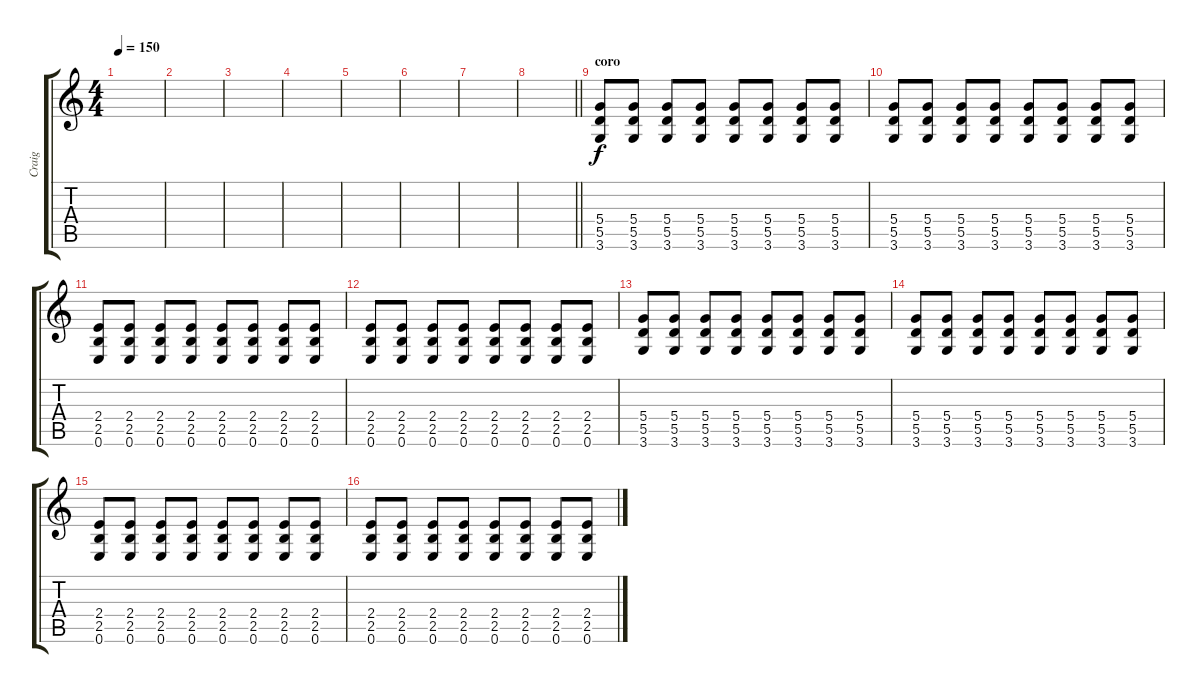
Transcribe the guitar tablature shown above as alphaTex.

\track ("Craig" "Craig") {instrument distortionguitar}
\staff {score tabs}
\tuning (E4 B3 G3 D3 A2 E2) {hide}
\ts (4 4)
\tempo 150
\clef g2
\ks c
|
|
|
|
|
|
|
\barLineRight lightlight
|
\section ("" "coro")
(5.4 5.5 3.6).8 (5.4 5.5 3.6).8 (5.4 5.5 3.6).8 (5.4 5.5 3.6).8 (5.4 5.5 3.6).8 (5.4 5.5 3.6).8 (5.4 5.5 3.6).8 (5.4 5.5 3.6).8 |
(5.4 5.5 3.6).8 (5.4 5.5 3.6).8 (5.4 5.5 3.6).8 (5.4 5.5 3.6).8 (5.4 5.5 3.6).8 (5.4 5.5 3.6).8 (5.4 5.5 3.6).8 (5.4 5.5 3.6).8 |
(2.4 2.5 0.6).8 (2.4 2.5 0.6).8 (2.4 2.5 0.6).8 (2.4 2.5 0.6).8 (2.4 2.5 0.6).8 (2.4 2.5 0.6).8 (2.4 2.5 0.6).8 (2.4 2.5 0.6).8 |
(2.4 2.5 0.6).8 (2.4 2.5 0.6).8 (2.4 2.5 0.6).8 (2.4 2.5 0.6).8 (2.4 2.5 0.6).8 (2.4 2.5 0.6).8 (2.4 2.5 0.6).8 (2.4 2.5 0.6).8 |
(5.4 5.5 3.6).8 (5.4 5.5 3.6).8 (5.4 5.5 3.6).8 (5.4 5.5 3.6).8 (5.4 5.5 3.6).8 (5.4 5.5 3.6).8 (5.4 5.5 3.6).8 (5.4 5.5 3.6).8 |
(5.4 5.5 3.6).8 (5.4 5.5 3.6).8 (5.4 5.5 3.6).8 (5.4 5.5 3.6).8 (5.4 5.5 3.6).8 (5.4 5.5 3.6).8 (5.4 5.5 3.6).8 (5.4 5.5 3.6).8 |
(2.4 2.5 0.6).8 (2.4 2.5 0.6).8 (2.4 2.5 0.6).8 (2.4 2.5 0.6).8 (2.4 2.5 0.6).8 (2.4 2.5 0.6).8 (2.4 2.5 0.6).8 (2.4 2.5 0.6).8 |
(2.4 2.5 0.6).8 (2.4 2.5 0.6).8 (2.4 2.5 0.6).8 (2.4 2.5 0.6).8 (2.4 2.5 0.6).8 (2.4 2.5 0.6).8 (2.4 2.5 0.6).8 (2.4 2.5 0.6).8
